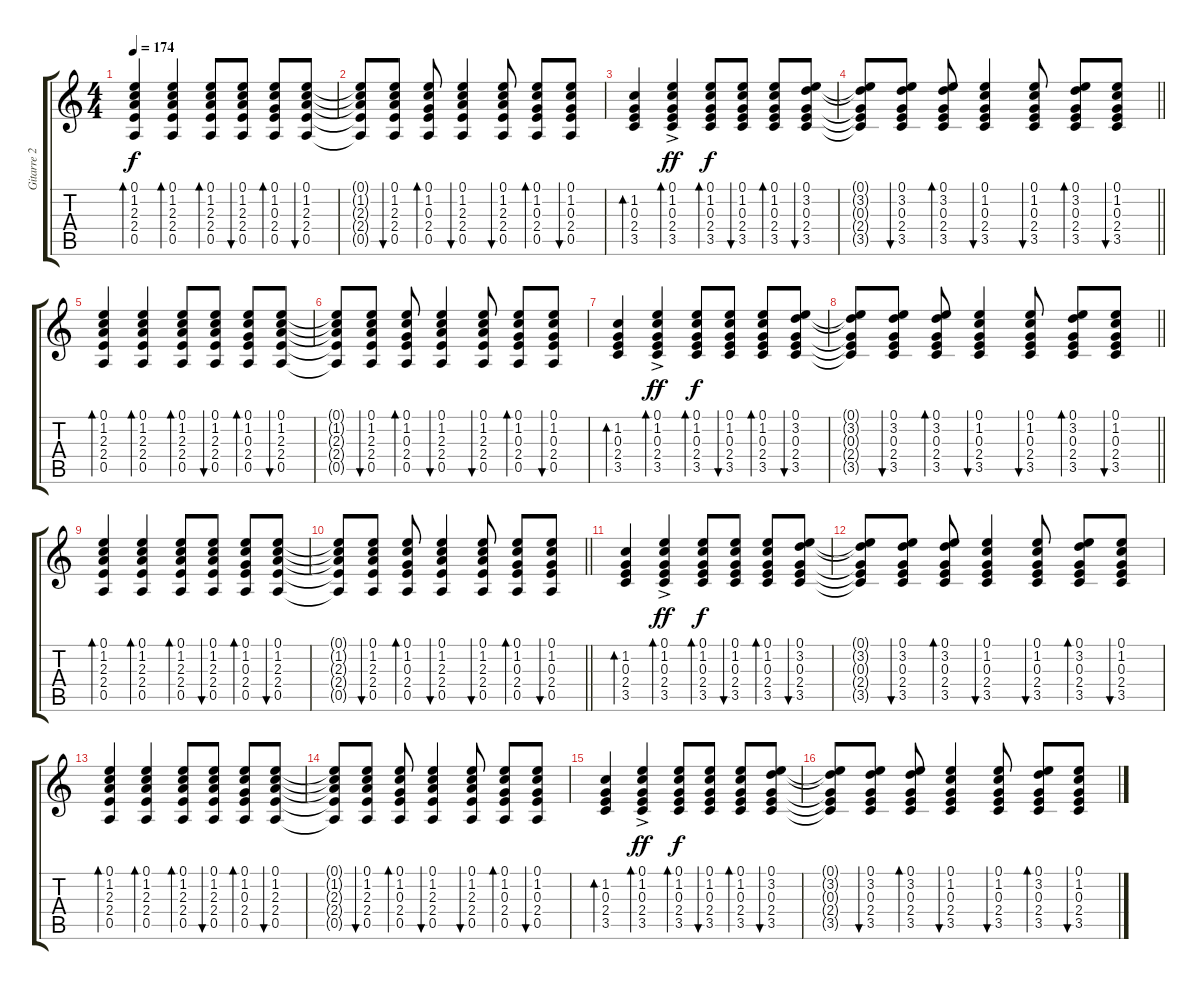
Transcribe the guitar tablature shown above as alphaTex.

\track ("Gitarre 2" "Gitarre 2") {instrument acousticguitarsteel}
\staff {score tabs}
\tuning (E4 B3 G3 D3 A2 E2) {hide}
\ts (4 4)
\tempo 174
\clef g2
\ks c
(0.1 1.2 2.3 2.4 0.5).4{bd 30 dy f} (0.1 1.2 2.3 2.4 0.5).4{bd 30} (0.1 1.2 2.3 2.4 0.5).8{bd 30} (0.1 1.2 2.3 2.4 0.5).8{bu 30} (0.1 1.2 0.3 2.4 0.5).8{bd 30} (0.1 1.2 2.3 2.4 0.5).8{bu 30} |
(0.1{t} 1.2{t} 2.3{t} 2.4{t} 0.5{t}).8 (0.1 1.2 2.3 2.4 0.5).8{bu 30} (0.1 1.2 0.3 2.4 0.5).8{bd 30} (0.1 1.2 2.3 2.4 0.5).4{bu 30} (0.1 1.2 2.3 2.4 0.5).8{bu 30} (0.1 1.2 0.3 2.4 0.5).8{bd 30} (0.1 1.2 0.3 2.4 0.5).8{bu 30} |
(1.2 0.3 2.4 3.5).4{bd 30} (0.1{ac} 1.2{ac} 0.3{ac} 2.4{ac} 3.5{ac}).4{bd 30 dy ff} (0.1 1.2 0.3 2.4 3.5).8{bd 30 dy f} (0.1 1.2 0.3 2.4 3.5).8{bu 30} (0.1 1.2 0.3 2.4 3.5).8{bd 30} (0.1 3.2 0.3 2.4 3.5).8{bu 30} |
\barLineRight lightlight
(0.1{t} 3.2{t} 0.3{t} 2.4{t} 3.5{t}).8 (0.1 3.2 0.3 2.4 3.5).8{bu 30} (0.1 3.2 0.3 2.4 3.5).8{bd 30} (0.1 1.2 0.3 2.4 3.5).4{bu 30} (0.1 1.2 0.3 2.4 3.5).8{bu 30} (0.1 3.2 0.3 2.4 3.5).8{bd 30} (0.1 1.2 0.3 2.4 3.5).8{bu 30} |
(0.1 1.2 2.3 2.4 0.5).4{bd 30} (0.1 1.2 2.3 2.4 0.5).4{bd 30} (0.1 1.2 2.3 2.4 0.5).8{bd 30} (0.1 1.2 2.3 2.4 0.5).8{bu 30} (0.1 1.2 0.3 2.4 0.5).8{bd 30} (0.1 1.2 2.3 2.4 0.5).8{bu 30} |
(0.1{t} 1.2{t} 2.3{t} 2.4{t} 0.5{t}).8 (0.1 1.2 2.3 2.4 0.5).8{bu 30} (0.1 1.2 0.3 2.4 0.5).8{bd 30} (0.1 1.2 2.3 2.4 0.5).4{bu 30} (0.1 1.2 2.3 2.4 0.5).8{bu 30} (0.1 1.2 0.3 2.4 0.5).8{bd 30} (0.1 1.2 0.3 2.4 0.5).8{bu 30} |
(1.2 0.3 2.4 3.5).4{bd 30} (0.1{ac} 1.2{ac} 0.3{ac} 2.4{ac} 3.5{ac}).4{bd 30 dy ff} (0.1 1.2 0.3 2.4 3.5).8{bd 30 dy f} (0.1 1.2 0.3 2.4 3.5).8{bu 30} (0.1 1.2 0.3 2.4 3.5).8{bd 30} (0.1 3.2 0.3 2.4 3.5).8{bu 30} |
\barLineRight lightlight
(0.1{t} 3.2{t} 0.3{t} 2.4{t} 3.5{t}).8 (0.1 3.2 0.3 2.4 3.5).8{bu 30} (0.1 3.2 0.3 2.4 3.5).8{bd 30} (0.1 1.2 0.3 2.4 3.5).4{bu 30} (0.1 1.2 0.3 2.4 3.5).8{bu 30} (0.1 3.2 0.3 2.4 3.5).8{bd 30} (0.1 1.2 0.3 2.4 3.5).8{bu 30} |
(0.1 1.2 2.3 2.4 0.5).4{bd 30} (0.1 1.2 2.3 2.4 0.5).4{bd 30} (0.1 1.2 2.3 2.4 0.5).8{bd 30} (0.1 1.2 2.3 2.4 0.5).8{bu 30} (0.1 1.2 0.3 2.4 0.5).8{bd 30} (0.1 1.2 2.3 2.4 0.5).8{bu 30} |
\barLineRight lightlight
(0.1{t} 1.2{t} 2.3{t} 2.4{t} 0.5{t}).8 (0.1 1.2 2.3 2.4 0.5).8{bu 30} (0.1 1.2 0.3 2.4 0.5).8{bd 30} (0.1 1.2 2.3 2.4 0.5).4{bu 30} (0.1 1.2 2.3 2.4 0.5).8{bu 30} (0.1 1.2 0.3 2.4 0.5).8{bd 30} (0.1 1.2 0.3 2.4 0.5).8{bu 30} |
(1.2 0.3 2.4 3.5).4{bd 30} (0.1{ac} 1.2{ac} 0.3{ac} 2.4{ac} 3.5{ac}).4{bd 30 dy ff} (0.1 1.2 0.3 2.4 3.5).8{bd 30 dy f} (0.1 1.2 0.3 2.4 3.5).8{bu 30} (0.1 1.2 0.3 2.4 3.5).8{bd 30} (0.1 3.2 0.3 2.4 3.5).8{bu 30} |
(0.1{t} 3.2{t} 0.3{t} 2.4{t} 3.5{t}).8 (0.1 3.2 0.3 2.4 3.5).8{bu 30} (0.1 3.2 0.3 2.4 3.5).8{bd 30} (0.1 1.2 0.3 2.4 3.5).4{bu 30} (0.1 1.2 0.3 2.4 3.5).8{bu 30} (0.1 3.2 0.3 2.4 3.5).8{bd 30} (0.1 1.2 0.3 2.4 3.5).8{bu 30} |
(0.1 1.2 2.3 2.4 0.5).4{bd 30} (0.1 1.2 2.3 2.4 0.5).4{bd 30} (0.1 1.2 2.3 2.4 0.5).8{bd 30} (0.1 1.2 2.3 2.4 0.5).8{bu 30} (0.1 1.2 0.3 2.4 0.5).8{bd 30} (0.1 1.2 2.3 2.4 0.5).8{bu 30} |
(0.1{t} 1.2{t} 2.3{t} 2.4{t} 0.5{t}).8 (0.1 1.2 2.3 2.4 0.5).8{bu 30} (0.1 1.2 0.3 2.4 0.5).8{bd 30} (0.1 1.2 2.3 2.4 0.5).4{bu 30} (0.1 1.2 2.3 2.4 0.5).8{bu 30} (0.1 1.2 0.3 2.4 0.5).8{bd 30} (0.1 1.2 0.3 2.4 0.5).8{bu 30} |
(1.2 0.3 2.4 3.5).4{bd 30} (0.1{ac} 1.2{ac} 0.3{ac} 2.4{ac} 3.5{ac}).4{bd 30 dy ff} (0.1 1.2 0.3 2.4 3.5).8{bd 30 dy f} (0.1 1.2 0.3 2.4 3.5).8{bu 30} (0.1 1.2 0.3 2.4 3.5).8{bd 30} (0.1 3.2 0.3 2.4 3.5).8{bu 30} |
(0.1{t} 3.2{t} 0.3{t} 2.4{t} 3.5{t}).8 (0.1 3.2 0.3 2.4 3.5).8{bu 30} (0.1 3.2 0.3 2.4 3.5).8{bd 30} (0.1 1.2 0.3 2.4 3.5).4{bu 30} (0.1 1.2 0.3 2.4 3.5).8{bu 30} (0.1 3.2 0.3 2.4 3.5).8{bd 30} (0.1 1.2 0.3 2.4 3.5).8{bu 30}
